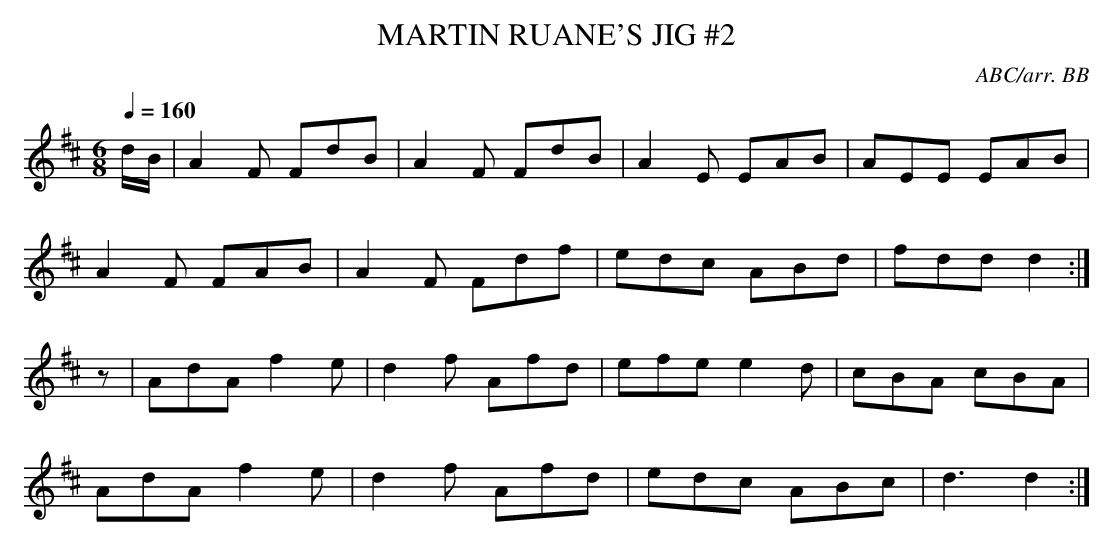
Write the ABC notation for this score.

X:1
T:MARTIN RUANE'S JIG #2
C:ABC/arr. BB
Q:1/4=160
M:6/8
K:D
d/B/|A2F FdB|A2F FdB|A2E EAB|AEE EAB|
A2F FAB|A2F Fdf|edc ABd|fdd d2 :|
z|AdA f2e|d2f Afd|efe e2d|cBA cBA|
AdA f2e|d2f Afd|edc ABc|d3 d2 :|
